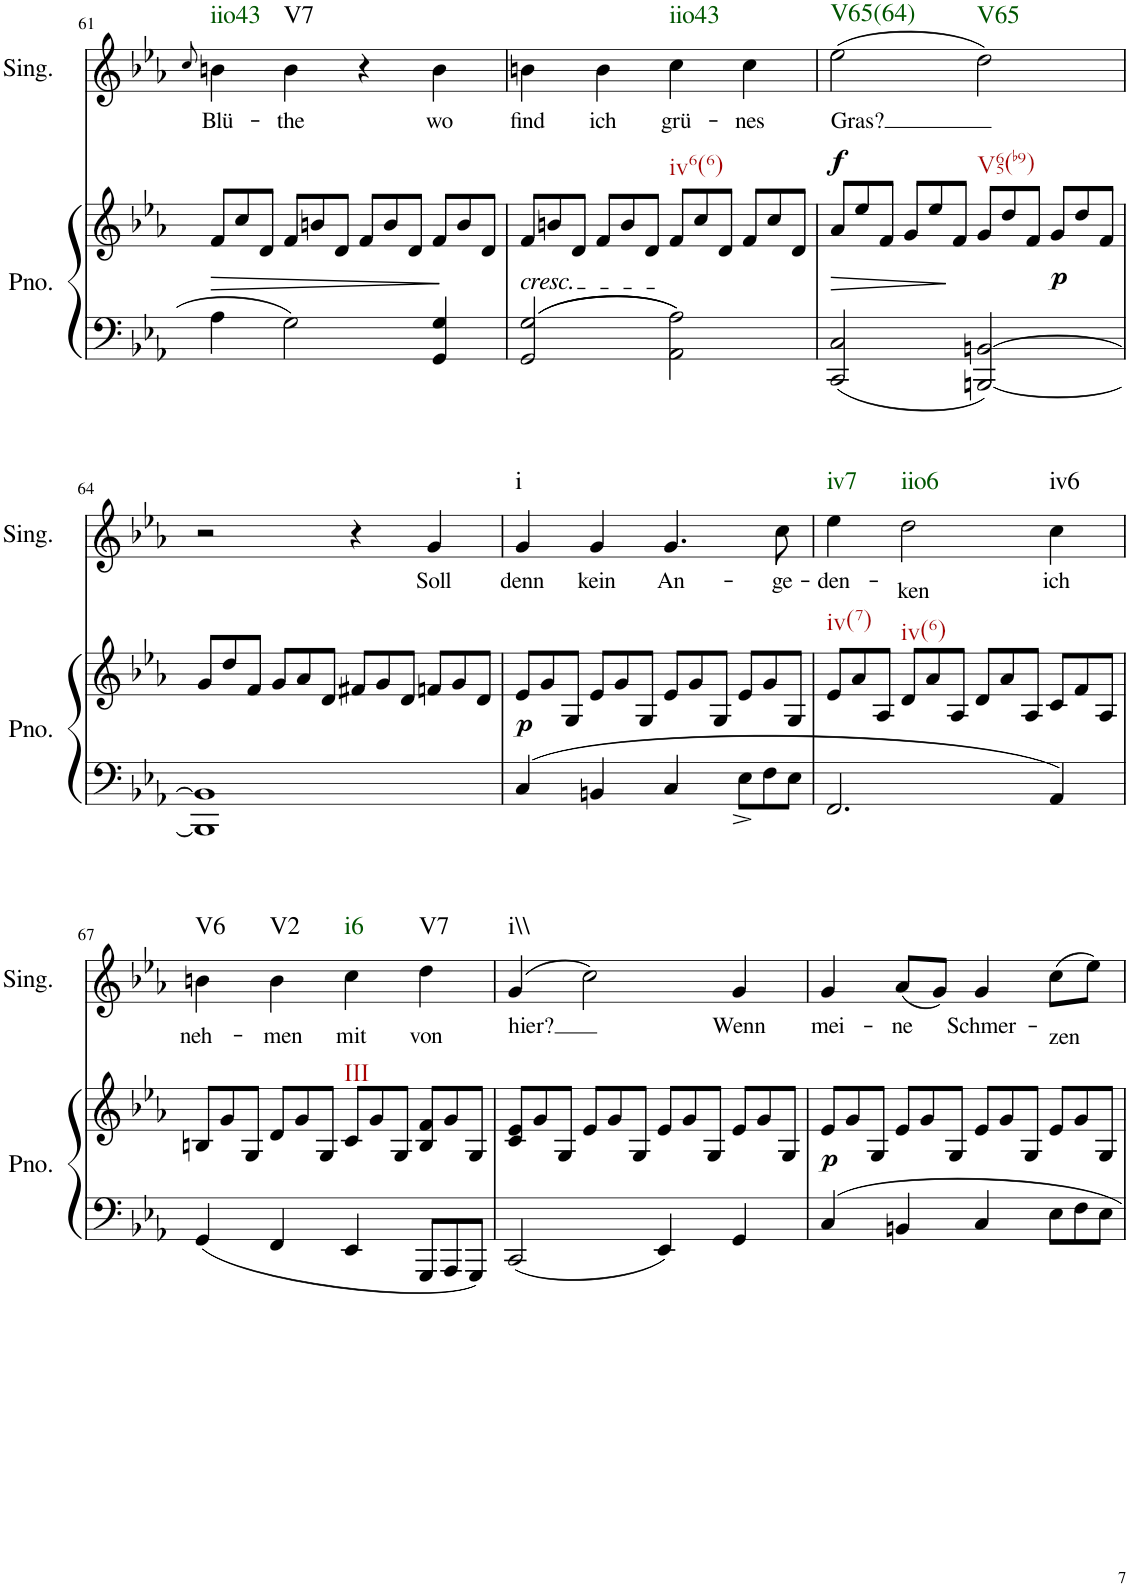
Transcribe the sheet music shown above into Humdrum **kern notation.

**kern	**kern	**dynam	**kern	**text	**harte
*part2	*part2	*part2	*part1	*part1	*part1
*staff3	*staff2	*staff2/3	*staff1	*staff1	*
*I"Pianoforte	*	*	*I"Singstimme	*	*
*I'Pno.	*	*	*I'Sing.	*	*
!!LO:PB:g=z
*clefF4	*clefG2	*	*clefG2	*	*
*k[b-e-a-]	*k[b-e-a-]	*	*k[b-e-a-]	*	*
*M4/4	*M4/4	*	*M4/4	*	*
*met(c)	*met(c)	*	*met(c)	*	*
=61	=61	=61	=61	=61	=61
.	.	.	8qcc/	.	.
*	*Xtuplet	*	*	*	*
!	!	!LO:HP:b	!	!LO:LY:b	!LO:H:kt=iio43
4A-\	12f/L	>	4bn\	Blü-	N
.	12cc/	.	.	.	.
.	12d/J	.	.	.	.
!	!	!	!	!LO:LY:b	!LO:H:kt=V7
2G\	12f/L	.	4b\	-the	N
.	12bn/	.	.	.	.
.	12d/J	.	.	.	.
.	12f/L	.	4r	.	.
.	12b/	.	.	.	.
.	12d/J	.	.	.	.
!	!	!	!	!LO:LY:b	!
4GG/ 4G/	12f/L	.	4b\	wo	.
.	12b/	.	.	.	.
.	12d/J	.	.	.	.
.	.	]	.	.	.
=62	=62	=62	=62	=62	=62
!	!LO:TX:b:i:t=cresc.	!	!	!	!
!	!	!	!	!LO:LY:b	!
2GG/ 2G/	12f/L	.	4bn\	find	.
.	12bn/	.	.	.	.
.	12d/J	.	.	.	.
!	!	!	!	!LO:LY:b	!
.	12f/L	.	4b\	ich	.
.	12b/	.	.	.	.
.	12d/J	.	.	.	.
!	!	!	!	!LO:LY:b	!LO:H:kt=iio43
2AA-\ 2A-\	12f/L	.	4cc\	grü-	N
.	12cc/	.	.	.	.
.	12d/J	.	.	.	.
!	!	!	!	!LO:LY:b	!
.	12f/L	.	4cc\	-nes	.
.	12cc/	.	.	.	.
.	12d/J	.	.	.	.
=63	=63	=63	=63	=63	=63
!	!	!LO:HP:b	!	!LO:LY:b	!
!	!	!LO:DY:n=1:a	!	!	!LO:H:kt=V65(64)
2CC/ 2C/	12a-/L	> f	(2ee-\	Gras?	N
.	12ee-/	.	.	.	.
.	12f/J	.	.	.	.
.	12g/L	.	.	.	.
.	12ee-/	.	.	.	.
.	12f/J	.	.	.	.
!	!	!	!	!	!LO:H:kt=V65
[2BBBn/ [2BBn/	12g/L	.	2dd\)	.	N
.	12dd/	.	.	.	.
.	12f/J	.	.	.	.
!	!	!LO:DY:n=2:b	!	!	!
.	12g/L	p	.	.	.
.	12dd/	.	.	.	.
.	12f/J	.	.	.	.
.	.	]	.	.	.
!!LO:LB:g=z
=64	=64	=64	=64	=64	=64
1BBB] 1BB]	12g/L	.	2r	.	.
.	12dd/	.	.	.	.
.	12f/J	.	.	.	.
.	12g/L	.	.	.	.
.	12a-/	.	.	.	.
.	12d/J	.	.	.	.
.	12f#X/L	.	4r	.	.
.	12g/	.	.	.	.
.	12d/J	.	.	.	.
!	!	!	!	!LO:LY:b	!
.	12fn/L	.	4g/	Soll	.
.	12g/	.	.	.	.
.	12d/J	.	.	.	.
=65	=65	=65	=65	=65	=65
!	!	!LO:DY:b	!	!LO:LY:b	!LO:H:kt=i
4C/	12e-/L	p	4g/	denn	N
.	12g/	.	.	.	.
.	12G/J	.	.	.	.
!	!	!	!	!LO:LY:b	!
4BBn/	12e-/L	.	4g/	kein	.
.	12g/	.	.	.	.
.	12G/J	.	.	.	.
!	!	!	!	!LO:LY:b	!
4C/	12e-/L	.	4.g/	An-	.
.	12g/	.	.	.	.
.	12G/J	.	.	.	.
*Xtuplet	*	*	*	*	*
12E-^<\L	12e-/L	.	.	.	.
12F\	12g/	.	.	.	.
!	!	!	!	!LO:LY:b	!
.	.	.	8cc\	-ge-	.
12E-\J	12G/J	.	.	.	.
=66	=66	=66	=66	=66	=66
!	!	!	!	!LO:LY:b	!LO:H:kt=iv7
2.FF/	12e-/L	.	4ee-\	-den-	N
.	12a-/	.	.	.	.
.	12A-/J	.	.	.	.
!	!	!	!	!LO:LY:b	!LO:H:kt=iio6
.	12d/L	.	2dd\	-ken	N
.	12a-/	.	.	.	.
.	12A-/J	.	.	.	.
.	12d/L	.	.	.	.
.	12a-/	.	.	.	.
.	12A-/J	.	.	.	.
!	!	!	!	!LO:LY:b	!LO:H:kt=iv6
4AA-/	12c/L	.	4cc\	ich	N
.	12f/	.	.	.	.
.	12A-/J	.	.	.	.
!!LO:LB:g=z
=67	=67	=67	=67	=67	=67
!	!	!	!	!LO:LY:b	!LO:H:kt=V6
4GG/	12Bn/L	.	4bn\	neh-	N
.	12g/	.	.	.	.
.	12G/J	.	.	.	.
!	!	!	!	!LO:LY:b	!LO:H:kt=V2
4FF/	12d/L	.	4b\	-men	N
.	12g/	.	.	.	.
.	12G/J	.	.	.	.
!	!	!	!	!LO:LY:b	!LO:H:kt=i6
4EE-/	12c/L	.	4cc\	mit	N
.	12g/	.	.	.	.
.	12G/J	.	.	.	.
!	!	!	!	!LO:LY:b	!LO:H:kt=V7
12GGG/L	12B/ 12f/L	.	4dd\	von	N
12AAA-/	12g/	.	.	.	.
12GGG/J	12G/J	.	.	.	.
=68	=68	=68	=68	=68	=68
!	!	!	!	!LO:LY:b	!LO:H:kt=i\\
2CC/	12c/ 12e-/L	.	(4g/	hier?	N
.	12g/	.	.	.	.
.	12G/J	.	.	.	.
.	12e-/L	.	2cc\)	.	.
.	12g/	.	.	.	.
.	12G/J	.	.	.	.
4EE-/	12e-/L	.	.	.	.
.	12g/	.	.	.	.
.	12G/J	.	.	.	.
!	!	!	!	!LO:LY:b	!
4GG/	12e-/L	.	4g/	Wenn	.
.	12g/	.	.	.	.
.	12G/J	.	.	.	.
=69	=69	=69	=69	=69	=69
!	!	!LO:DY:b	!	!LO:LY:b	!
4C/	12e-/L	p	4g/	mei-	.
.	12g/	.	.	.	.
.	12G/J	.	.	.	.
!	!	!	!	!LO:LY:b	!
4BBn/	12e-/L	.	(8a-/L	-ne	.
.	12g/	.	.	.	.
.	.	.	8g/J)	.	.
.	12G/J	.	.	.	.
!	!	!	!	!LO:LY:b	!
4C/	12e-/L	.	4g/	Schmer	.
.	12g/	.	.	.	.
.	12G/J	.	.	.	.
!	!	!	!	!LO:LY:b	!
12E-\L	12e-/L	.	(8cc\L	-zen	.
12F\	12g/	.	.	.	.
.	.	.	8ee-\J)	.	.
12E-\J	12G/J	.	.	.	.
=	=	=	=	=	=
*-	*-	*-	*-	*-	*-
